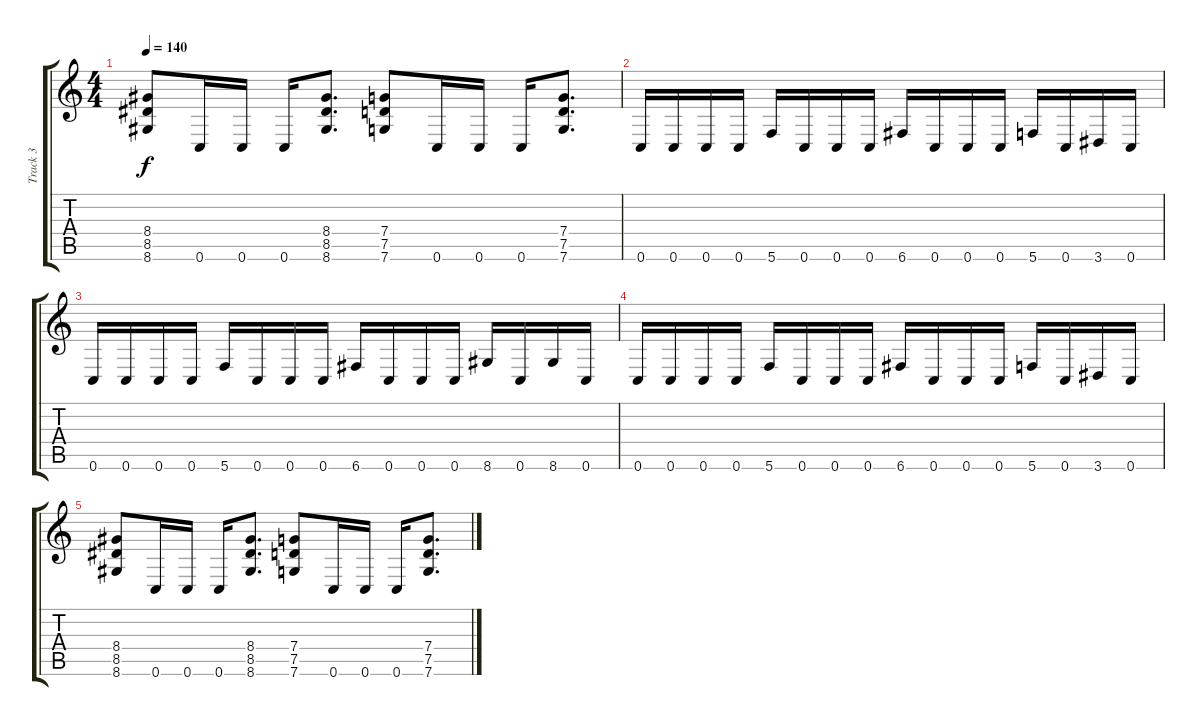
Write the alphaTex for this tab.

\track ("Track 3" "Track 3") {instrument distortionguitar}
\staff {score tabs}
\tuning (D4 A3 F3 C3 G2 C2) {hide}
\ts (4 4)
\tempo 140
\clef g2
\ks c
(8.4 8.5 8.6).8{dy f} 0.6.16 0.6.16 0.6.16 (8.4 8.5 8.6).8{d} (7.4 7.5 7.6).8 0.6.16 0.6.16 0.6.16 (7.4 7.5 7.6).8{d} |
0.6.16 0.6.16 0.6.16 0.6.16 5.6.16 0.6.16 0.6.16 0.6.16 6.6.16 0.6.16 0.6.16 0.6.16 5.6.16 0.6.16 3.6.16 0.6.16 |
0.6.16 0.6.16 0.6.16 0.6.16 5.6.16 0.6.16 0.6.16 0.6.16 6.6.16 0.6.16 0.6.16 0.6.16 8.6.16 0.6.16 8.6.16 0.6.16 |
0.6.16 0.6.16 0.6.16 0.6.16 5.6.16 0.6.16 0.6.16 0.6.16 6.6.16 0.6.16 0.6.16 0.6.16 5.6.16 0.6.16 3.6.16 0.6.16 |
(8.4 8.5 8.6).8 0.6.16 0.6.16 0.6.16 (8.4 8.5 8.6).8{d} (7.4 7.5 7.6).8 0.6.16 0.6.16 0.6.16 (7.4 7.5 7.6).8{d}
